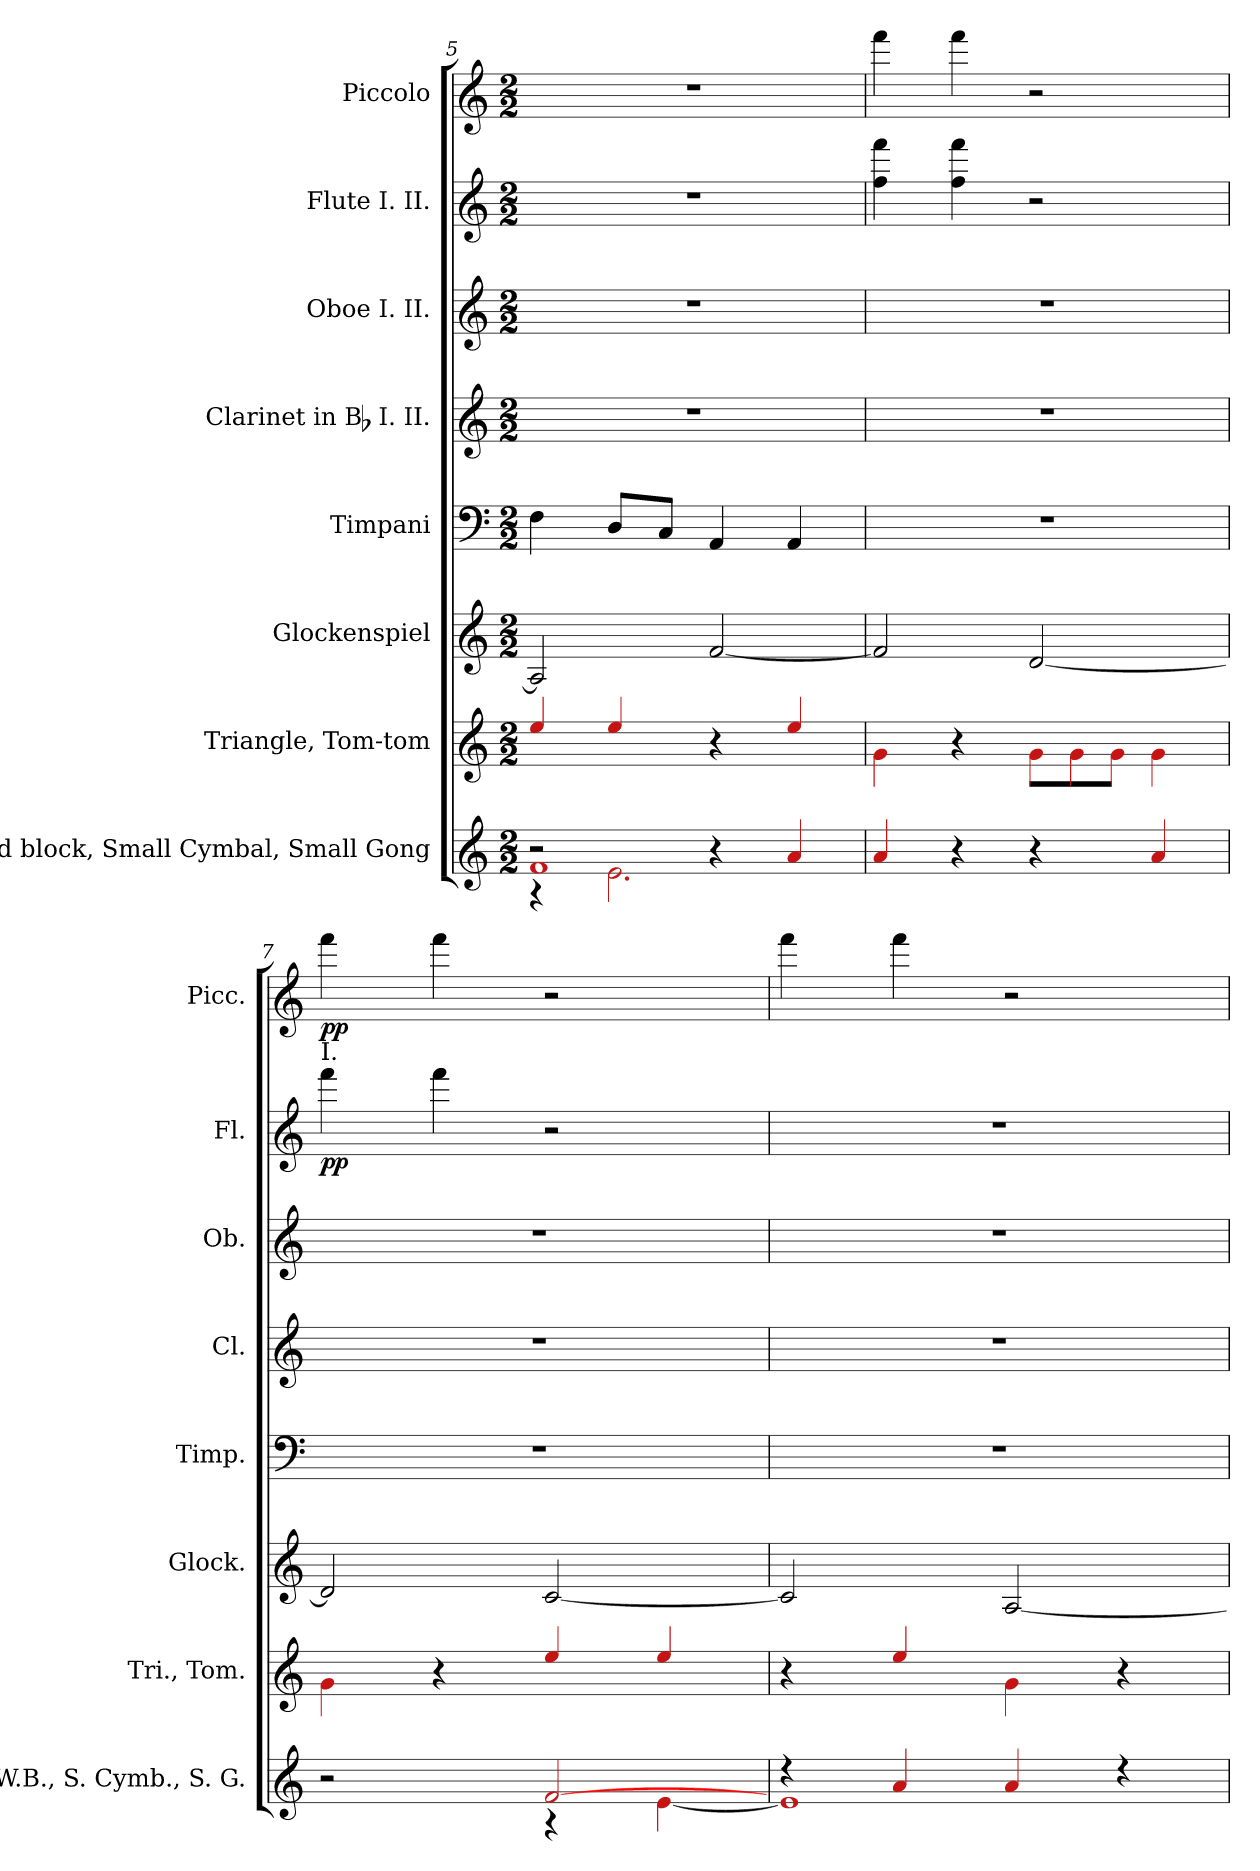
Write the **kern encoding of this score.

**kern	**kern	**kern	**kern	**kern	**kern	**kern	**dynam	**kern	**dynam
*part8	*part7	*part6	*part5	*part4	*part3	*part2	*part2	*part1	*part1
*staff8	*staff7	*staff6	*staff5	*staff4	*staff3	*staff2	*staff2	*staff1	*staff1
*I"Wood block, Small Cymbal, Small Gong	*I"Triangle, Tom-tom	*I"Glockenspiel	*I"Timpani	*I"Clarinet in Bb I. II.	*I"Oboe I. II.	*I"Flute I. II.	*	*I"Piccolo	*
*I'W.B., S. Cymb., S. G.	*I'Tri., Tom.	*I'Glock.	*I'Timp.	*I'Cl.	*I'Ob.	*I'Fl.	*	*I'Picc.	*
*clefG2	*clefG2	*clefG2	*clefF4	*clefG2	*clefG2	*clefG2	*	*clefG2	*
*	*	*ITrd-15c-23	*	*ITrd1c2	*	*	*	*ITrd-7c-12	*
*k[]	*k[]	*k[]	*k[]	*k[b-e-]	*k[]	*k[]	*	*k[]	*
*M2/2	*M2/2	*M2/2	*M2/2	*M2/2	*M2/2	*M2/2	*	*M2/2	*
=5	=5	=5	=5	=5	=5	=5	=5	=5	=5
*^	*	*	*	*	*	*	*	*	*
*	*^	*	*	*	*	*	*	*	*	*
2r	1Rf	4rA	4Ree/	2aa]	4F	1r	1r	1r	.	1r	.
.	.	2.Re\	4Ree/	.	8DL	.	.	.	.	.	.
.	.	.	.	.	8CJ	.	.	.	.	.	.
4r	.	.	4r	[2fff	4AA	.	.	.	.	.	.
4Ra/	.	.	4Ree/	.	4AA	.	.	.	.	.	.
*v	*v	*v	*	*	*	*	*	*	*	*	*
=6	=6	=6	=6	=6	=6	=6	=6	=6	=6
4Ra/	4Rg\	2fff]	1r	1r	1r	4ff 4fff	.	4ffff	.
4r	4r	.	.	.	.	4ff 4fff	.	4ffff	.
*	*Xtuplet	*	*	*	*	*	*	*	*
4r	12Rg\L	[2ddd	.	.	.	2r	.	2r	.
.	12Rg\	.	.	.	.	.	.	.	.
.	12Rg\J	.	.	.	.	.	.	.	.
4Ra/	4Rg\	.	.	.	.	.	.	.	.
=7	=7	=7	=7	=7	=7	=7	=7	=7	=7
*^	*	*	*	*	*	*	*	*	*
!	!	!	!	!	!	!	!LO:TX:a:t=I.	!	!	!
2r	2ryy	4Rg\	2ddd]	1r	1r	1r	4fff	pp	4ffff	pp
.	.	4r	.	.	.	.	4fff	.	4ffff	.
[2Rf/	4r	4Ree/	[2ccc	.	.	.	2r	.	2r	.
.	[4Re\	4Ree/	.	.	.	.	.	.	.	.
=8	=8	=8	=8	=8	=8	=8	=8	=8	=8	=8
4r	1Re]	4r	2ccc]	1r	1r	1r	1r	.	4ffff	.
4Ra/	.	4Ree/	.	.	.	.	.	.	4ffff	.
4Ra/	.	4Rg\	[2aa	.	.	.	.	.	2r	.
4r	.	4r	.	.	.	.	.	.	.	.
*v	*v	*	*	*	*	*	*	*	*	*
=	=	=	=	=	=	=	=	=	=
*-	*-	*-	*-	*-	*-	*-	*-	*-	*-
